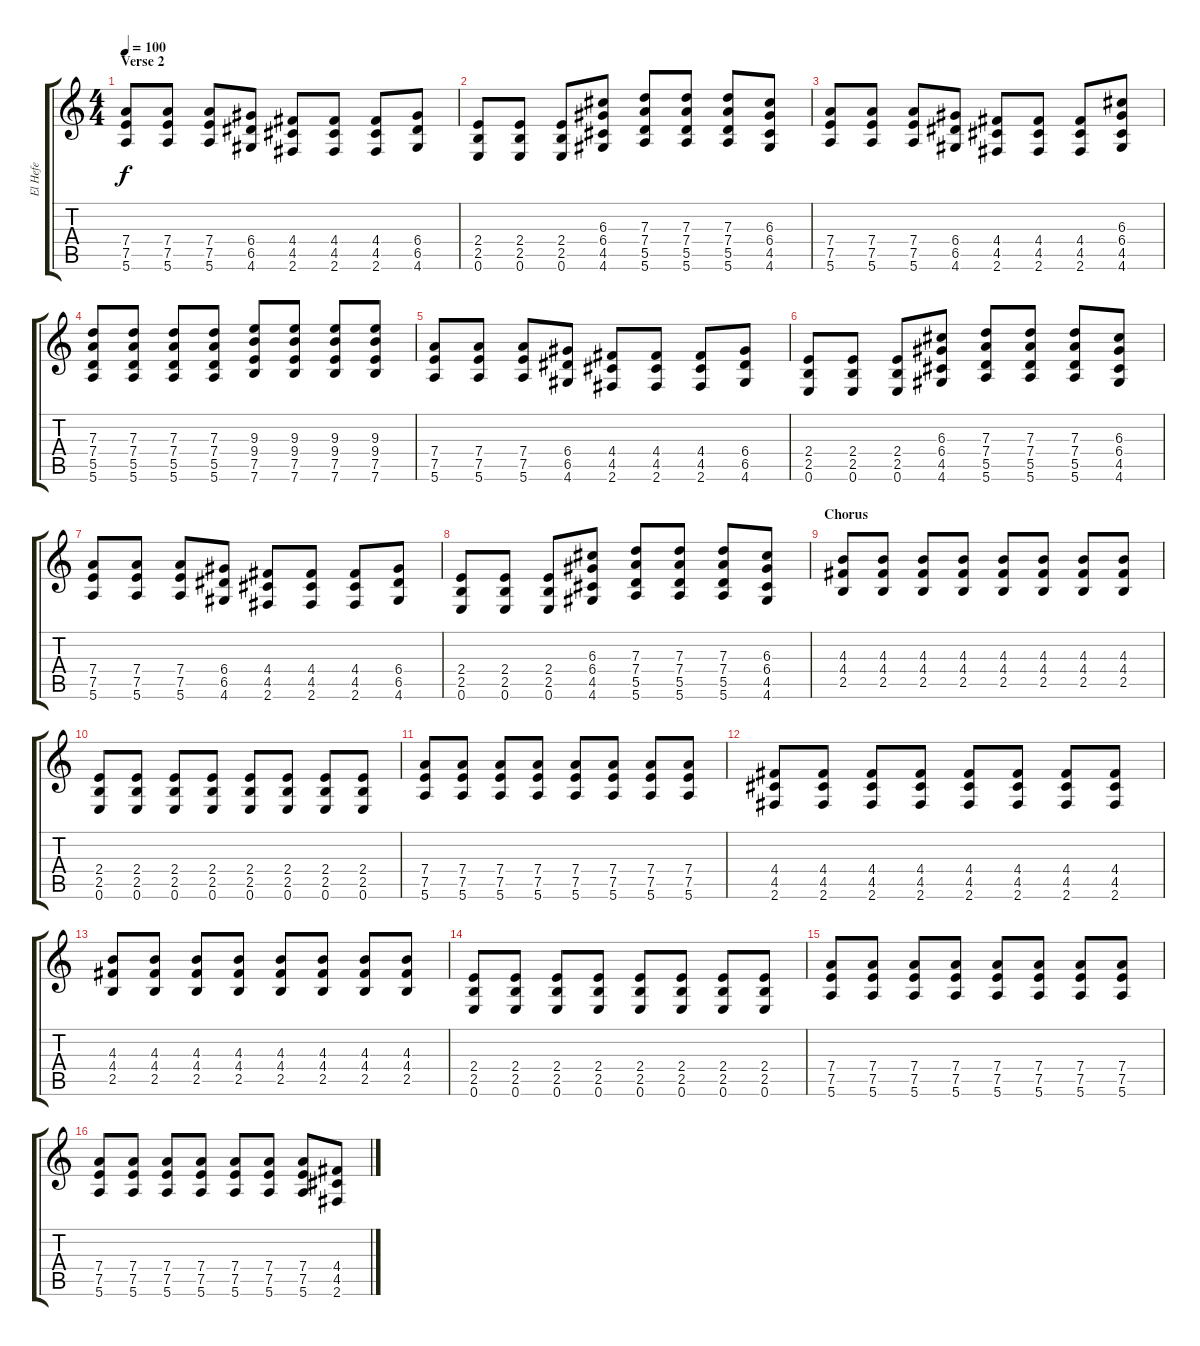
\track ("El Hefe" "El Hefe") {instrument distortionguitar}
\staff {score tabs}
\tuning (E4 B3 G3 D3 A2 E2) {hide}
\ts (4 4)
\section ("" "Verse 2")
\tempo 100
\clef g2
\ks c
(7.4 7.5 5.6).8{dy f} (7.4 7.5 5.6).8 (7.4 7.5 5.6).8 (6.4 6.5 4.6).8 (4.4 4.5 2.6).8 (4.4 4.5 2.6).8 (4.4 4.5 2.6).8 (6.4 6.5 4.6).8 |
(2.4 2.5 0.6).8 (2.4 2.5 0.6).8 (2.4 2.5 0.6).8 (6.3 6.4 4.5 4.6).8 (7.3 7.4 5.5 5.6).8 (7.3 7.4 5.5 5.6).8 (7.3 7.4 5.5 5.6).8 (6.3 6.4 4.5 4.6).8 |
(7.4 7.5 5.6).8 (7.4 7.5 5.6).8 (7.4 7.5 5.6).8 (6.4 6.5 4.6).8 (4.4 4.5 2.6).8 (4.4 4.5 2.6).8 (4.4 4.5 2.6).8 (6.3 6.4 4.5 4.6).8 |
(7.3 7.4 5.5 5.6).8 (7.3 7.4 5.5 5.6).8 (7.3 7.4 5.5 5.6).8 (7.3 7.4 5.5 5.6).8 (9.3 9.4 7.5 7.6).8 (9.3 9.4 7.5 7.6).8 (9.3 9.4 7.5 7.6).8 (9.3 9.4 7.5 7.6).8 |
(7.4 7.5 5.6).8 (7.4 7.5 5.6).8 (7.4 7.5 5.6).8 (6.4 6.5 4.6).8 (4.4 4.5 2.6).8 (4.4 4.5 2.6).8 (4.4 4.5 2.6).8 (6.4 6.5 4.6).8 |
(2.4 2.5 0.6).8 (2.4 2.5 0.6).8 (2.4 2.5 0.6).8 (6.3 6.4 4.5 4.6).8 (7.3 7.4 5.5 5.6).8 (7.3 7.4 5.5 5.6).8 (7.3 7.4 5.5 5.6).8 (6.3 6.4 4.5 4.6).8 |
(7.4 7.5 5.6).8 (7.4 7.5 5.6).8 (7.4 7.5 5.6).8 (6.4 6.5 4.6).8 (4.4 4.5 2.6).8 (4.4 4.5 2.6).8 (4.4 4.5 2.6).8 (6.4 6.5 4.6).8 |
(2.4 2.5 0.6).8 (2.4 2.5 0.6).8 (2.4 2.5 0.6).8 (6.3 6.4 4.5 4.6).8 (7.3 7.4 5.5 5.6).8 (7.3 7.4 5.5 5.6).8 (7.3 7.4 5.5 5.6).8 (6.3 6.4 4.5 4.6).8 |
\section ("" "Chorus")
(4.3 4.4 2.5).8{instrument electricguitarmuted} (4.3 4.4 2.5).8 (4.3 4.4 2.5).8 (4.3 4.4 2.5).8 (4.3 4.4 2.5).8 (4.3 4.4 2.5).8 (4.3 4.4 2.5).8 (4.3 4.4 2.5).8 |
(2.4 2.5 0.6).8 (2.4 2.5 0.6).8 (2.4 2.5 0.6).8 (2.4 2.5 0.6).8 (2.4 2.5 0.6).8 (2.4 2.5 0.6).8 (2.4 2.5 0.6).8 (2.4 2.5 0.6).8 |
(7.4 7.5 5.6).8{instrument distortionguitar} (7.4 7.5 5.6).8 (7.4 7.5 5.6).8 (7.4 7.5 5.6).8 (7.4 7.5 5.6).8 (7.4 7.5 5.6).8 (7.4 7.5 5.6).8 (7.4 7.5 5.6).8 |
(4.4 4.5 2.6).8 (4.4 4.5 2.6).8 (4.4 4.5 2.6).8 (4.4 4.5 2.6).8 (4.4 4.5 2.6).8 (4.4 4.5 2.6).8 (4.4 4.5 2.6).8 (4.4 4.5 2.6).8 |
(4.3 4.4 2.5).8{instrument electricguitarmuted} (4.3 4.4 2.5).8 (4.3 4.4 2.5).8 (4.3 4.4 2.5).8 (4.3 4.4 2.5).8 (4.3 4.4 2.5).8 (4.3 4.4 2.5).8 (4.3 4.4 2.5).8 |
(2.4 2.5 0.6).8 (2.4 2.5 0.6).8 (2.4 2.5 0.6).8 (2.4 2.5 0.6).8 (2.4 2.5 0.6).8 (2.4 2.5 0.6).8 (2.4 2.5 0.6).8 (2.4 2.5 0.6).8 |
(7.4 7.5 5.6).8{instrument distortionguitar} (7.4 7.5 5.6).8 (7.4 7.5 5.6).8 (7.4 7.5 5.6).8 (7.4 7.5 5.6).8 (7.4 7.5 5.6).8 (7.4 7.5 5.6).8 (7.4 7.5 5.6).8 |
(7.4 7.5 5.6).8 (7.4 7.5 5.6).8 (7.4 7.5 5.6).8 (7.4 7.5 5.6).8 (7.4 7.5 5.6).8 (7.4 7.5 5.6).8 (7.4 7.5 5.6).8 (4.4 4.5 2.6).8
